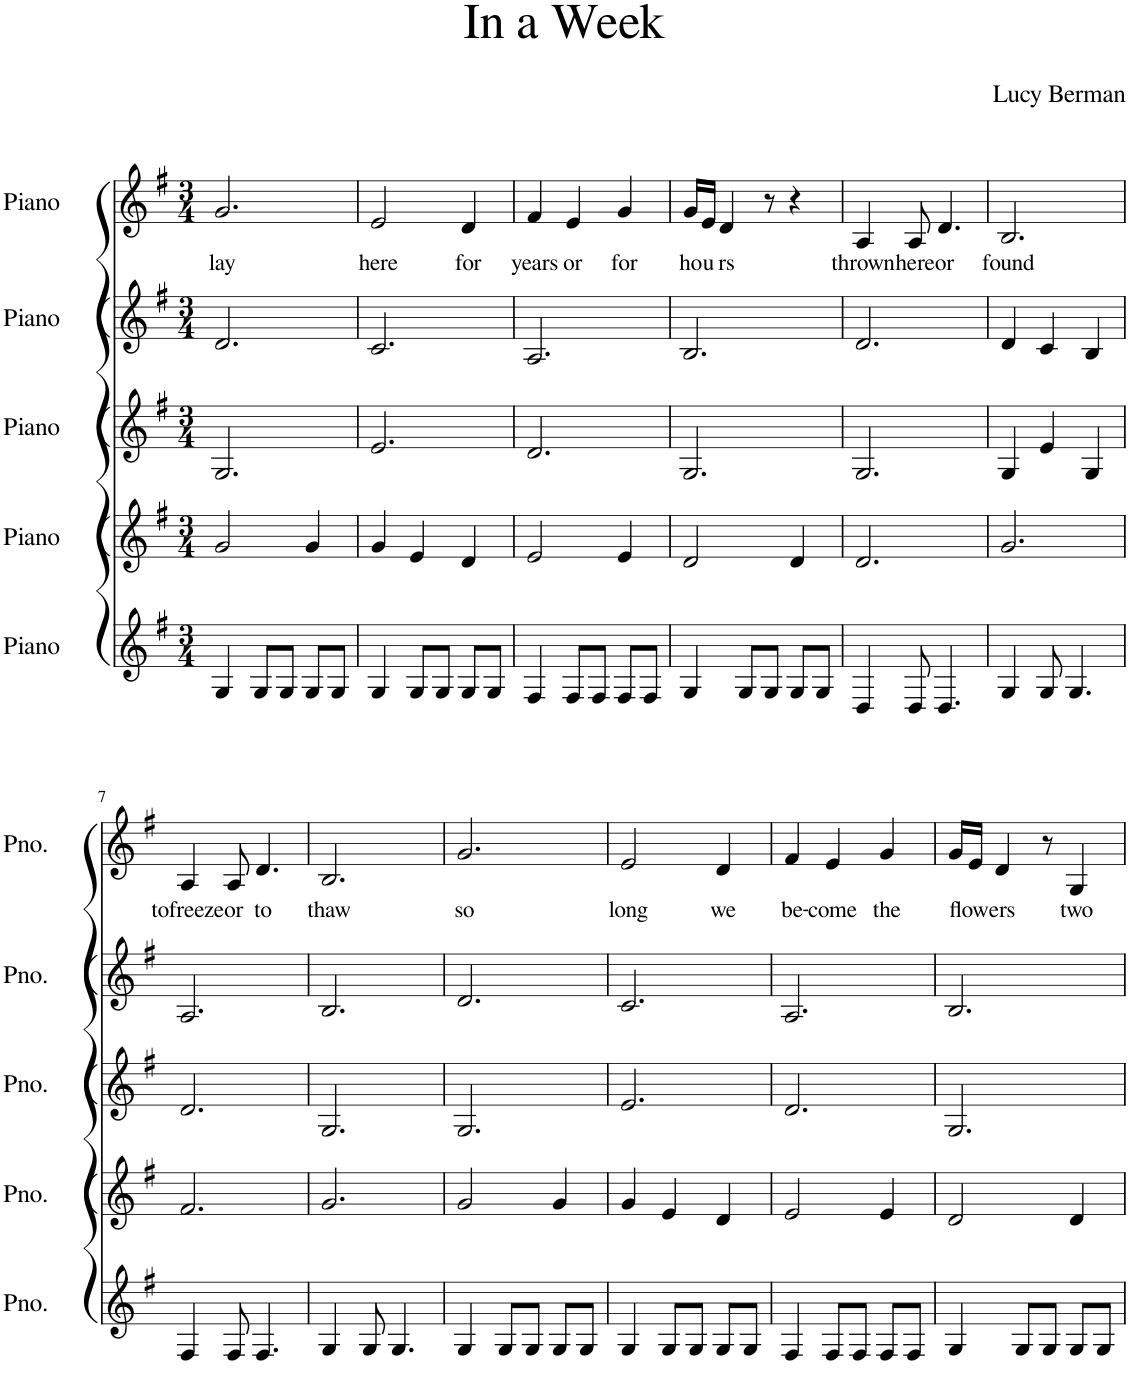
**kern	**kern	**kern	**kern	**kern	**text
*part5	*part4	*part3	*part2	*part1	*part1
*staff5	*staff4	*staff3	*staff2	*staff1	*staff1
*I"Piano	*I"Piano	*I"Piano	*I"Piano	*I"Piano	*
*I'Pno.	*I'Pno.	*I'Pno.	*I'Pno.	*I'Pno.	*
*clefG2	*clefG2	*clefG2	*clefG2	*clefG2	*
*k[f#]	*k[f#]	*k[f#]	*k[f#]	*k[f#]	*
*M3/4	*M3/4	*M3/4	*M3/4	*M3/4	*
=1	=1	=1	=1	=1	=1
!	!	!	!	!	!LO:LY:b
4G/	2g/	2.G/	2.d/	2.g/	lay
8G/L	.	.	.	.	.
8G/J	.	.	.	.	.
8G/L	4g/	.	.	.	.
8G/J	.	.	.	.	.
=2	=2	=2	=2	=2	=2
!	!	!	!	!	!LO:LY:b
4G/	4g/	2.e/	2.c/	2e/	here
8G/L	4e/	.	.	.	.
8G/J	.	.	.	.	.
!	!	!	!	!	!LO:LY:b
8G/L	4d/	.	.	4d/	for
8G/J	.	.	.	.	.
=3	=3	=3	=3	=3	=3
!	!	!	!	!	!LO:LY:b
4F#/	2e/	2.d/	2.A/	4f#/	years
!	!	!	!	!	!LO:LY:b
8F#/L	.	.	.	4e/	or
8F#/J	.	.	.	.	.
!	!	!	!	!	!LO:LY:b
8F#/L	4e/	.	.	4g/	for
8F#/J	.	.	.	.	.
=4	=4	=4	=4	=4	=4
!	!	!	!	!	!LO:LY:b
4G/	2d/	2.G/	2.B/	16g/LL	ho-
!	!	!	!	!	!LO:LY:b
.	.	.	.	16e/JJ	-u-
!	!	!	!	!	!LO:LY:b
.	.	.	.	4d/	-rs
8G/L	.	.	.	.	.
8G/J	.	.	.	8r	.
8G/L	4d/	.	.	4r	.
8G/J	.	.	.	.	.
=5	=5	=5	=5	=5	=5
!	!	!	!	!	!LO:LY:b
4D/	2.d/	2.G/	2.d/	4A/	thrown
!	!	!	!	!	!LO:LY:b
8D/	.	.	.	8A/	here
!	!	!	!	!	!LO:LY:b
4.D/	.	.	.	4.d/	or
=6	=6	=6	=6	=6	=6
!	!	!	!	!	!LO:LY:b
4G/	2.g/	4G/	4d/	2.B/	found
8G/	.	4e/	4c/	.	.
4.G/	.	.	.	.	.
.	.	4G/	4B/	.	.
!!LO:LB:g=z
=7	=7	=7	=7	=7	=7
!	!	!	!	!	!LO:LY:b
4F#/	2.f#/	2.d/	2.A/	4A/	tofreeze
!	!	!	!	!	!LO:LY:b
8F#/	.	.	.	8A/	or
!	!	!	!	!	!LO:LY:b
4.F#/	.	.	.	4.d/	to
=8	=8	=8	=8	=8	=8
!	!	!	!	!	!LO:LY:b
4G/	2.g/	2.G/	2.B/	2.B/	thaw
8G/	.	.	.	.	.
4.G/	.	.	.	.	.
=9	=9	=9	=9	=9	=9
!	!	!	!	!	!LO:LY:b
4G/	2g/	2.G/	2.d/	2.g/	so
8G/L	.	.	.	.	.
8G/J	.	.	.	.	.
8G/L	4g/	.	.	.	.
8G/J	.	.	.	.	.
=10	=10	=10	=10	=10	=10
!	!	!	!	!	!LO:LY:b
4G/	4g/	2.e/	2.c/	2e/	long
8G/L	4e/	.	.	.	.
8G/J	.	.	.	.	.
!	!	!	!	!	!LO:LY:b
8G/L	4d/	.	.	4d/	we
8G/J	.	.	.	.	.
=11	=11	=11	=11	=11	=11
!	!	!	!	!	!LO:LY:b
4F#/	2e/	2.d/	2.A/	4f#/	be-
!	!	!	!	!	!LO:LY:b
8F#/L	.	.	.	4e/	-come
8F#/J	.	.	.	.	.
!	!	!	!	!	!LO:LY:b
8F#/L	4e/	.	.	4g/	the
8F#/J	.	.	.	.	.
=12	=12	=12	=12	=12	=12
!	!	!	!	!	!LO:LY:b
4G/	2d/	2.G/	2.B/	16g/LL	fl-
!	!	!	!	!	!LO:LY:b
.	.	.	.	16e/JJ	-ow-
!	!	!	!	!	!LO:LY:b
.	.	.	.	4d/	-ers
8G/L	.	.	.	.	.
8G/J	.	.	.	8r	.
!	!	!	!	!	!LO:LY:b
8G/L	4d/	.	.	4G/	two
8G/J	.	.	.	.	.
=	=	=	=	=	=
*-	*-	*-	*-	*-	*-
